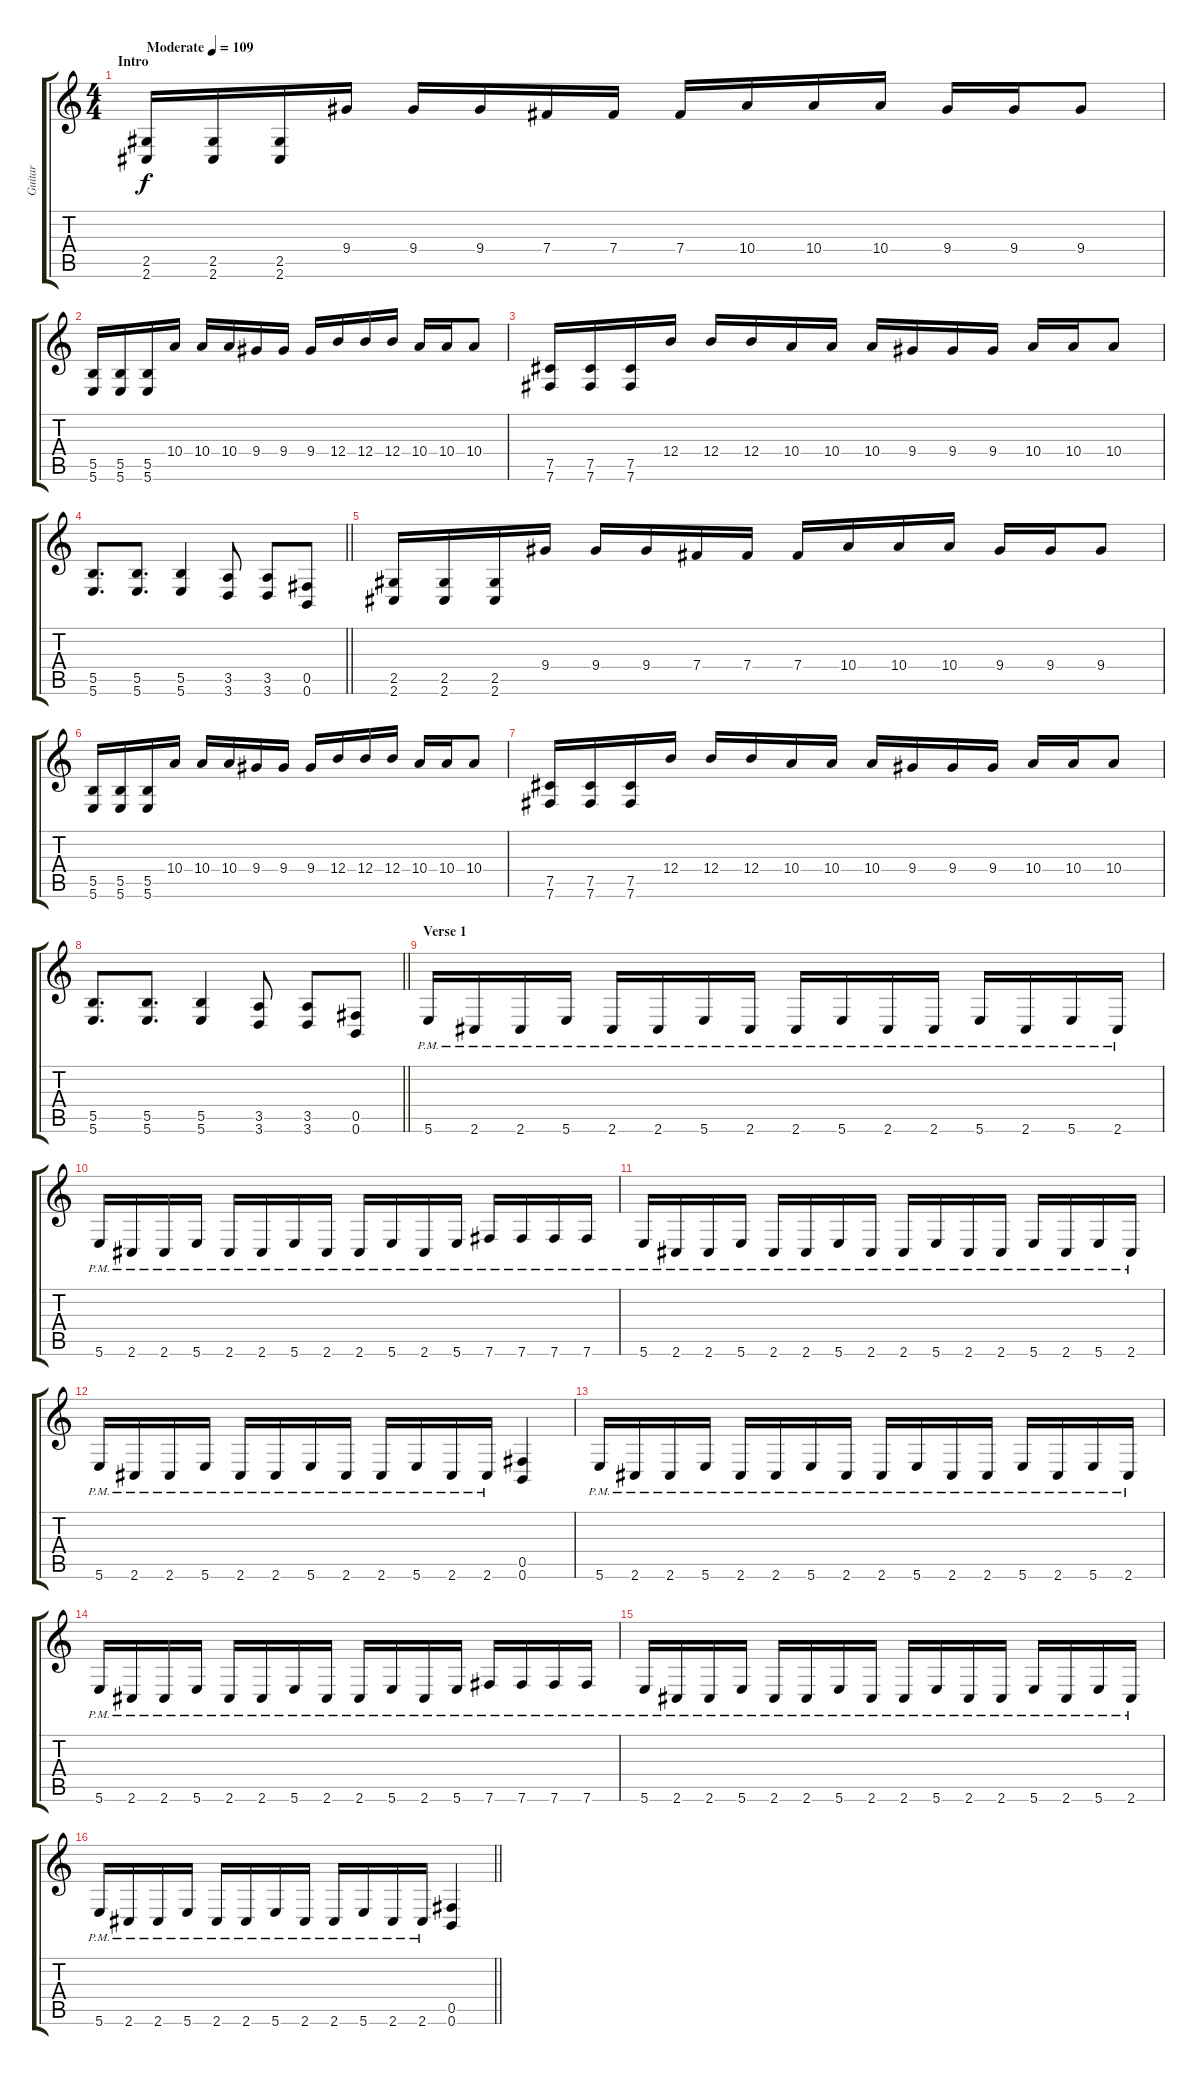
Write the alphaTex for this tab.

\track ("Guitar" "Guitar") {instrument distortionguitar}
\staff {score tabs}
\tuning (Db4 Ab3 E3 B2 Gb2 B1) {hide}
\ts (4 4)
\section ("" "Intro")
\tempo (109 "Moderate")
\clef g2
\ks c
(2.5 2.6).16{dy f instrument distortionguitar} (2.5 2.6).16 (2.5 2.6).16 9.4.16 9.4.16 9.4.16 7.4.16 7.4.16 7.4.16 10.4.16 10.4.16 10.4.16 9.4.16 9.4.16 9.4.8 |
(5.5 5.6).16 (5.5 5.6).16 (5.5 5.6).16 10.4.16 10.4.16 10.4.16 9.4.16 9.4.16 9.4.16 12.4.16 12.4.16 12.4.16 10.4.16 10.4.16 10.4.8 |
(7.5 7.6).16 (7.5 7.6).16 (7.5 7.6).16 12.4.16 12.4.16 12.4.16 10.4.16 10.4.16 10.4.16 9.4.16 9.4.16 9.4.16 10.4.16 10.4.16 10.4.8 |
\barLineRight lightlight
(5.5 5.6).8{d} (5.5 5.6).8{d} (5.5 5.6).4 (3.5 3.6).8 (3.5 3.6).8 (0.5 0.6).8 |
(2.5 2.6).16 (2.5 2.6).16 (2.5 2.6).16 9.4.16 9.4.16 9.4.16 7.4.16 7.4.16 7.4.16 10.4.16 10.4.16 10.4.16 9.4.16 9.4.16 9.4.8 |
(5.5 5.6).16 (5.5 5.6).16 (5.5 5.6).16 10.4.16 10.4.16 10.4.16 9.4.16 9.4.16 9.4.16 12.4.16 12.4.16 12.4.16 10.4.16 10.4.16 10.4.8 |
(7.5 7.6).16 (7.5 7.6).16 (7.5 7.6).16 12.4.16 12.4.16 12.4.16 10.4.16 10.4.16 10.4.16 9.4.16 9.4.16 9.4.16 10.4.16 10.4.16 10.4.8 |
\barLineRight lightlight
(5.5 5.6).8{d} (5.5 5.6).8{d} (5.5 5.6).4 (3.5 3.6).8 (3.5 3.6).8 (0.5 0.6).8 |
\section ("" "Verse 1")
5.6{pm}.16 2.6{pm}.16 2.6{pm}.16 5.6{pm}.16 2.6{pm}.16 2.6{pm}.16 5.6{pm}.16 2.6{pm}.16 2.6{pm}.16 5.6{pm}.16 2.6{pm}.16 2.6{pm}.16 5.6{pm}.16 2.6{pm}.16 5.6{pm}.16 2.6{pm}.16 |
5.6{pm}.16 2.6{pm}.16 2.6{pm}.16 5.6{pm}.16 2.6{pm}.16 2.6{pm}.16 5.6{pm}.16 2.6{pm}.16 2.6{pm}.16 5.6{pm}.16 2.6{pm}.16 5.6{pm}.16 7.6{pm}.16 7.6{pm}.16 7.6{pm}.16 7.6{pm}.16 |
5.6{pm}.16 2.6{pm}.16 2.6{pm}.16 5.6{pm}.16 2.6{pm}.16 2.6{pm}.16 5.6{pm}.16 2.6{pm}.16 2.6{pm}.16 5.6{pm}.16 2.6{pm}.16 2.6{pm}.16 5.6{pm}.16 2.6{pm}.16 5.6{pm}.16 2.6{pm}.16 |
5.6{pm}.16 2.6{pm}.16 2.6{pm}.16 5.6{pm}.16 2.6{pm}.16 2.6{pm}.16 5.6{pm}.16 2.6{pm}.16 2.6{pm}.16 5.6{pm}.16 2.6{pm}.16 2.6{pm}.16 (0.5 0.6).4 |
5.6{pm}.16 2.6{pm}.16 2.6{pm}.16 5.6{pm}.16 2.6{pm}.16 2.6{pm}.16 5.6{pm}.16 2.6{pm}.16 2.6{pm}.16 5.6{pm}.16 2.6{pm}.16 2.6{pm}.16 5.6{pm}.16 2.6{pm}.16 5.6{pm}.16 2.6{pm}.16 |
5.6{pm}.16 2.6{pm}.16 2.6{pm}.16 5.6{pm}.16 2.6{pm}.16 2.6{pm}.16 5.6{pm}.16 2.6{pm}.16 2.6{pm}.16 5.6{pm}.16 2.6{pm}.16 5.6{pm}.16 7.6{pm}.16 7.6{pm}.16 7.6{pm}.16 7.6{pm}.16 |
5.6{pm}.16 2.6{pm}.16 2.6{pm}.16 5.6{pm}.16 2.6{pm}.16 2.6{pm}.16 5.6{pm}.16 2.6{pm}.16 2.6{pm}.16 5.6{pm}.16 2.6{pm}.16 2.6{pm}.16 5.6{pm}.16 2.6{pm}.16 5.6{pm}.16 2.6{pm}.16 |
\barLineRight lightlight
5.6{pm}.16 2.6{pm}.16 2.6{pm}.16 5.6{pm}.16 2.6{pm}.16 2.6{pm}.16 5.6{pm}.16 2.6{pm}.16 2.6{pm}.16 5.6{pm}.16 2.6{pm}.16 2.6{pm}.16 (0.5 0.6).4
